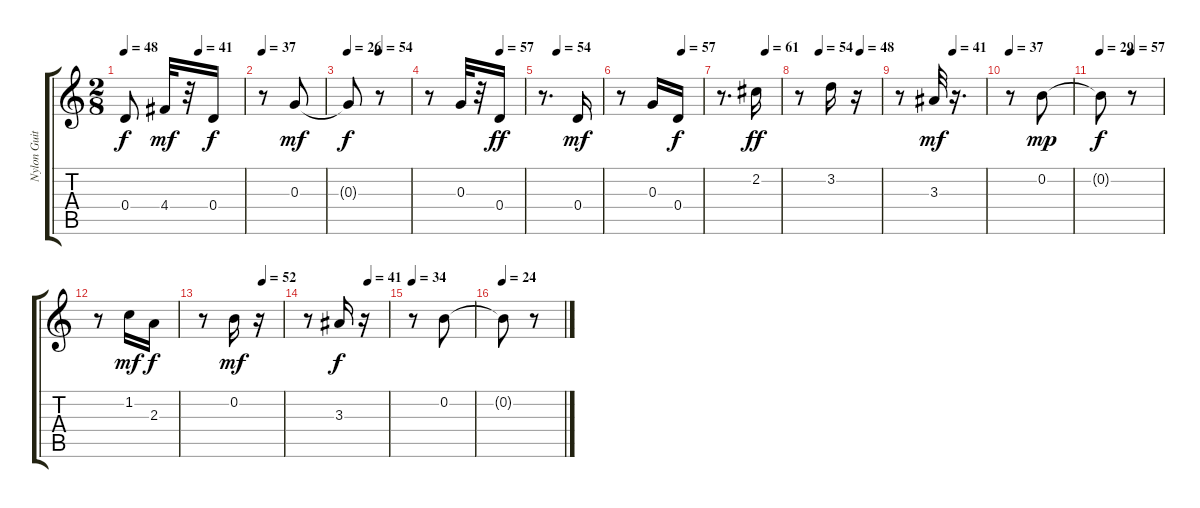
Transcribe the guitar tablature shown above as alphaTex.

\track ("Nylon Guitar (4th string)" "Nylon Guit") {instrument acousticguitarnylon}
\staff {score tabs}
\tuning (E4 B3 G3 D3 A2 E2) {hide}
\ts (2 8)
\tempo 48
\tempo (41 0.625)
\clef g2
\ks c
0.4{t}.8{dy f} 4.4.32{dy mf} r.32 0.4.16{dy f} |
\tempo 37
r.8 0.3.8{dy mf} |
\tempo 26
\tempo (54 0.5)
0.3{t}.8{dy f} r.8 |
\tempo (57 0.75)
r.8 0.3.32 r.32 0.4.16{dy ff} |
\tempo (54 0.25)
r.8{d} 0.4.16{dy mf} |
\tempo (57 0.75)
r.8 0.3.16 0.4.16{dy f} |
\tempo (61 0.75)
r.8{d} 2.2.16{dy ff} |
\tempo (54 0.25)
\tempo (48 0.75)
r.8 3.2.16 r.16 |
\tempo (41 0.625)
r.8 3.3.32{dy mf} r.16{d} |
\tempo 37
r.8 0.2.8{dy mp} |
\tempo 29
\tempo (57 0.5)
0.2{t}.8{dy f} r.8 |
r.8 1.2.16{dy mf} 2.3.16{dy f} |
\tempo (52 0.75)
r.8 0.2.16{dy mf} r.16 |
\tempo (41 0.75)
r.8 3.3.16{dy f} r.16 |
\tempo 34
r.8 0.2.8 |
\tempo 24
0.2{t}.8 r.8
